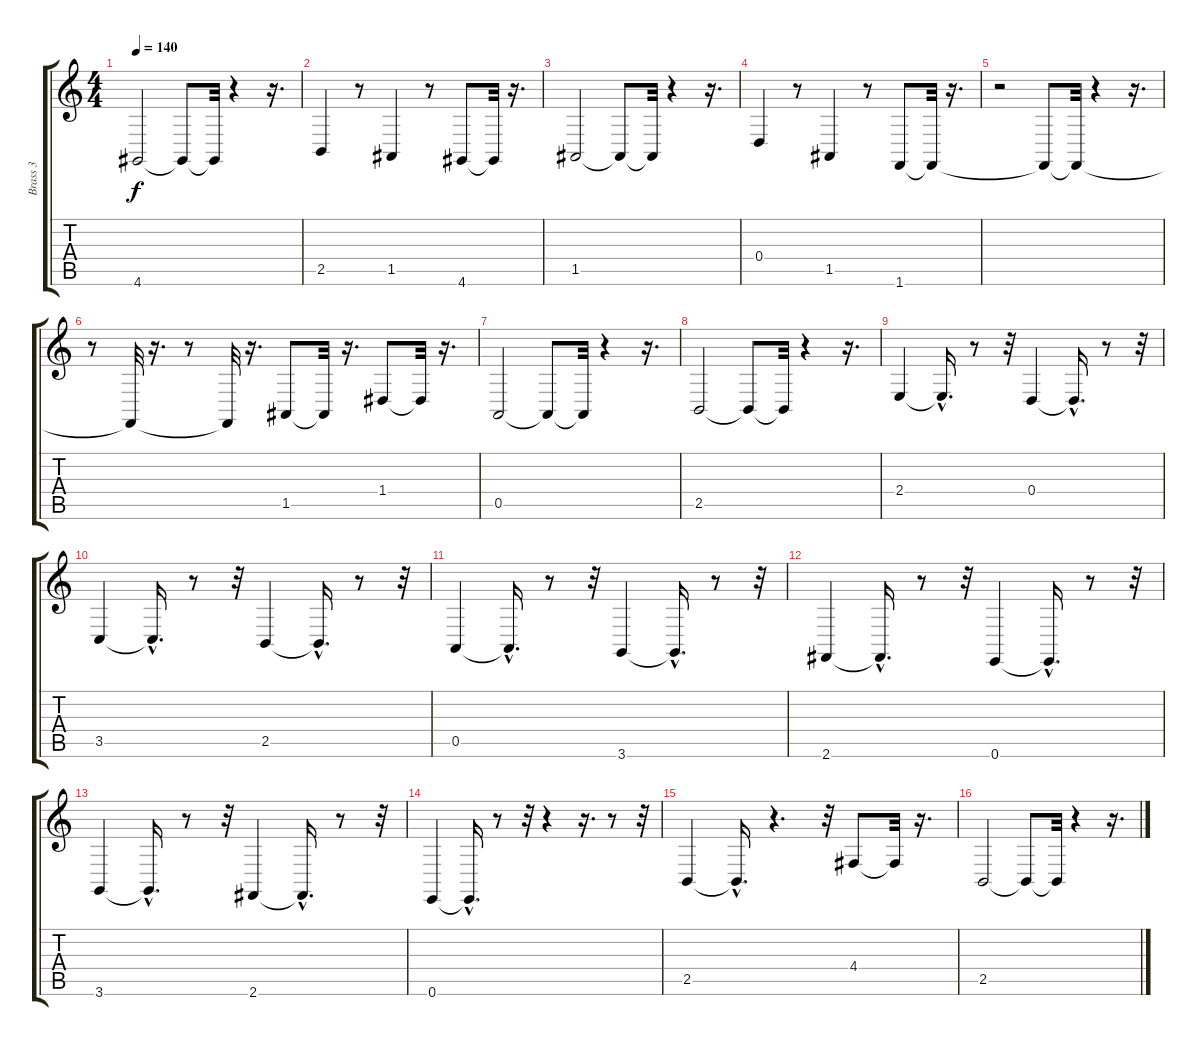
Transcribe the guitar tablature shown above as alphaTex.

\track ("Brass 3" "Brass 3") {instrument synthbrass1}
\staff {score tabs}
\tuning (E4 B3 G3 D3 A2 E2) {hide}
\ts (4 4)
\tempo 140
\clef g2
\ks c
4.6.2{dy f} 4.6{t}.8 4.6{t}.32 r.4 r.16{d} |
2.5.4 r.8 1.5.4 r.8 4.6.8 4.6{t}.32 r.16{d} |
1.5.2 1.5{t}.8 1.5{t}.32 r.4 r.16{d} |
0.4.4 r.8 1.5.4 r.8 1.6.8 1.6{t}.32 r.16{d} |
r.2 1.6{t}.8 1.6{t}.32 r.4 r.16{d} |
r.8 1.6{t}.32 r.16{d} r.8 1.6{t}.32 r.16{d} 1.5.8 1.5{t}.32 r.16{d} 1.4.8 1.4{t}.32 r.16{d} |
0.5.2 0.5{t}.8 0.5{t}.32 r.4 r.16{d} |
2.5.2 2.5{t}.8 2.5{t}.32 r.4 r.16{d} |
2.4.4{instrument tuba} 2.4{hac t}.16{d} r.8 r.32 0.4.4 0.4{hac t}.16{d} r.8 r.32 |
3.5.4 3.5{hac t}.16{d} r.8 r.32 2.5.4 2.5{hac t}.16{d} r.8 r.32 |
0.5.4 0.5{hac t}.16{d} r.8 r.32 3.6.4 3.6{hac t}.16{d} r.8 r.32 |
2.6.4 2.6{hac t}.16{d} r.8 r.32 0.6.4 0.6{hac t}.16{d} r.8 r.32 |
3.6.4 3.6{hac t}.16{d} r.8 r.32 2.6.4 2.6{hac t}.16{d} r.8 r.32 |
0.6.4 0.6{hac t}.16{d} r.8 r.32 r.4 r.16{d} r.8 r.32 |
2.5.4 2.5{hac t}.16{d} r.4{d} r.32 4.4.8 4.4{t}.32 r.16{d} |
2.5.2 2.5{t}.8 2.5{t}.32 r.4 r.16{d}
